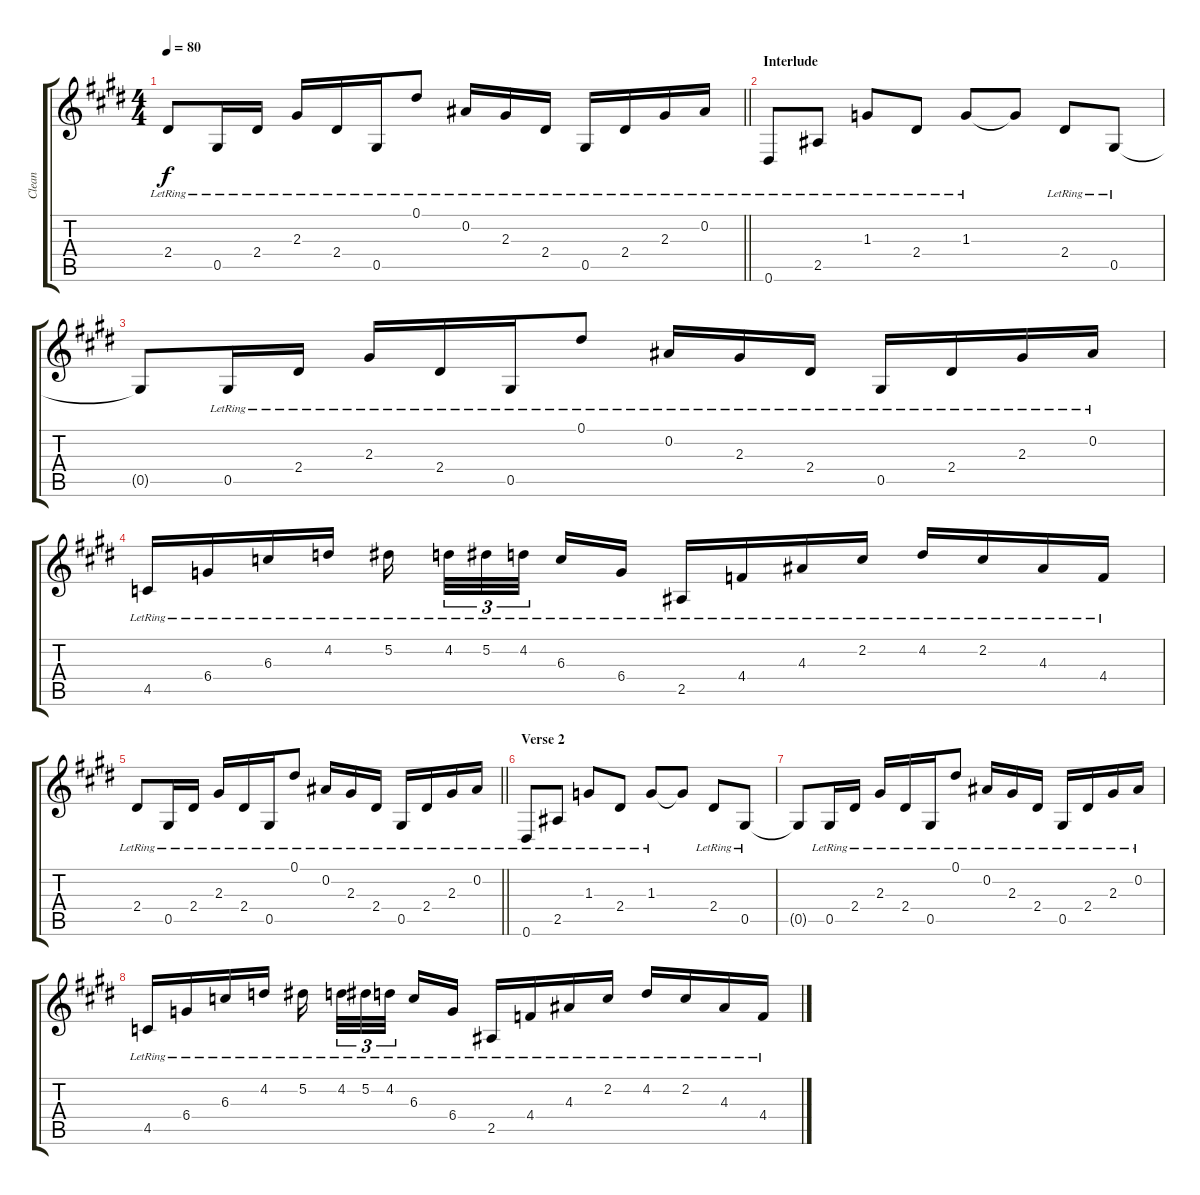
\track ("Clean" "Clean") {instrument acousticguitarsteel}
\staff {score tabs}
\tuning (Eb4 Bb3 Gb3 Db3 Ab2 Eb2) {hide}
\ts (4 4)
\tempo 80
\clef g2
\barLineRight lightlight
\ks e
2.4{lr}.8{dy f} 0.5{lr}.16 2.4{lr}.16 2.3{lr}.16 2.4{lr}.16 0.5{lr}.16 0.1{lr}.8 0.2{lr}.16 2.3{lr}.16 2.4{lr}.16 0.5{lr}.16 2.4{lr}.16 2.3{lr}.16 0.2{lr}.16 |
\section ("" "Interlude")
0.6{lr}.8 2.5{lr}.8 1.3{lr}.8 2.4{lr}.8 1.3{lr}.8 1.3{t}.8 2.4{lr}.8 0.5{lr}.8 |
0.5{t}.8 0.5{lr}.16 2.4{lr}.16 2.3{lr}.16 2.4{lr}.16 0.5{lr}.16 0.1{lr}.8 0.2{lr}.16 2.3{lr}.16 2.4{lr}.16 0.5{lr}.16 2.4{lr}.16 2.3{lr}.16 0.2{lr}.16 |
4.5{lr}.16 6.4{lr}.16 6.3{lr}.16 4.2{lr}.16 5.2{lr}.16{beam splitsecondary} 4.2{lr}.32{tu (3 2)} 5.2{lr}.32{tu (3 2)} 4.2{lr}.32{tu (3 2) beam splitsecondary} 6.3{lr}.16 6.4{lr}.16 2.5{lr}.16 4.4{lr}.16 4.3{lr}.16 2.2{lr}.16 4.2{lr}.16 2.2{lr}.16 4.3{lr}.16 4.4{lr}.16 |
\barLineRight lightlight
2.4{lr}.8 0.5{lr}.16 2.4{lr}.16 2.3{lr}.16 2.4{lr}.16 0.5{lr}.16 0.1{lr}.8 0.2{lr}.16 2.3{lr}.16 2.4{lr}.16 0.5{lr}.16 2.4{lr}.16 2.3{lr}.16 0.2{lr}.16 |
\section ("" "Verse 2")
0.6{lr}.8 2.5{lr}.8 1.3{lr}.8 2.4{lr}.8 1.3{lr}.8 1.3{t}.8 2.4{lr}.8 0.5{lr}.8 |
0.5{t}.8 0.5{lr}.16 2.4{lr}.16 2.3{lr}.16 2.4{lr}.16 0.5{lr}.16 0.1{lr}.8 0.2{lr}.16 2.3{lr}.16 2.4{lr}.16 0.5{lr}.16 2.4{lr}.16 2.3{lr}.16 0.2{lr}.16 |
4.5{lr}.16 6.4{lr}.16 6.3{lr}.16 4.2{lr}.16 5.2{lr}.16{beam splitsecondary} 4.2{lr}.32{tu (3 2)} 5.2{lr}.32{tu (3 2)} 4.2{lr}.32{tu (3 2) beam splitsecondary} 6.3{lr}.16 6.4{lr}.16 2.5{lr}.16 4.4{lr}.16 4.3{lr}.16 2.2{lr}.16 4.2{lr}.16 2.2{lr}.16 4.3{lr}.16 4.4{lr}.16
